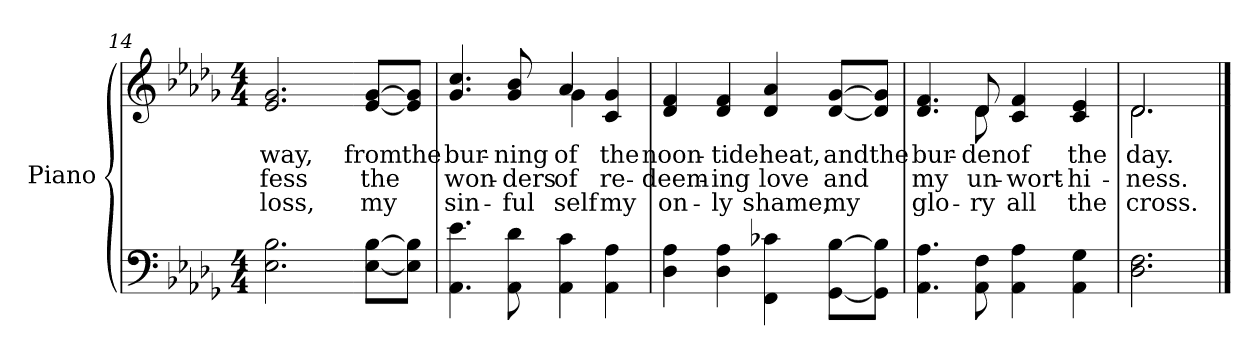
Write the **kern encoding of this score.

**kern	**kern	**text	**text	**text
*part2	*part1	*part1	*part1	*part1
*staff2	*staff1	*staff1	*staff1	*staff1
*I"Piano	*I"Piano	*	*	*
*I'Pno.	*I'Pno.	*	*	*
*clefF4	*clefG2	*	*	*
*k[b-e-a-d-g-]	*k[b-e-a-d-g-]	*	*	*
*D-:	*D-:	*	*	*
*M4/4	*M4/4	*	*	*
=14	=14	=14	=14	=14
!	!	!LO:LY:b:color=#000000	!LO:LY:b:color=#000000	!LO:LY:b:color=#000000
2.E-i\ 2.B-i	2.e-i/ 2.g-i	way,	-fess	loss,
!!LO:LB:g=z
=15-	=15-	=15-	=15-	=15-
!	!	!LO:LY:b:color=#000000	!LO:LY:b:color=#000000	!LO:LY:b:color=#000000
[8E-i\ [8B-i\L	[8e-i/ [8g-i/L	from	the	my
!	!	!LO:LY:b:color=#000000	!	!
8E-i]\ 8B-i]\J	8e-i]/ 8g-i]/J	the	.	.
=16	=16	=16	=16	=16
!	!	!LO:LY:b:color=#000000	!LO:LY:b:color=#000000	!LO:LY:b:color=#000000
*	*^	*	*	*
4.AA-i\ 4.e-i	4.g-i/ 4.cci	2ryy	bur-	won-	sin-
!	!	!	!LO:LY:b:color=#000000	!LO:LY:b:color=#000000	!LO:LY:b:color=#000000
8AA-i\ 8d-i	8g-i/ 8b-i	.	-ning	-ders	-ful
!	!	!	!LO:LY:b:color=#000000	!LO:LY:b:color=#000000	!LO:LY:b:color=#000000
4AA-i\ 4ci	4a-i/	4g-i\	of	of	self
!	!	!	!LO:LY:b:color=#000000	!LO:LY:b:color=#000000	!LO:LY:b:color=#000000
4AA-i\ 4A-i	4ci/ 4g-i	4ryy	the	re-	my
*	*v	*v	*	*	*
=17	=17	=17	=17	=17
*	*^	*	*	*
!	!	!	!LO:LY:b:color=#000000	!LO:LY:b:color=#000000	!LO:LY:b:color=#000000
*	*v	*v	*	*	*
4D-i\ 4A-i	4d-i/ 4fi	noon-	-deem-	on-
!	!	!LO:LY:b:color=#000000	!LO:LY:b:color=#000000	!LO:LY:b:color=#000000
4D-i\ 4A-i	4d-i/ 4fi	-tide	-ing	-ly
!	!	!LO:LY:b:color=#000000	!LO:LY:b:color=#000000	!LO:LY:b:color=#000000
4FFi\ 4c-Xi	4d-i/ 4a-i	heat,	love	shame,
!	!	!LO:LY:b:color=#000000	!LO:LY:b:color=#000000	!LO:LY:b:color=#000000
[8GG-i\ [8B-i\L	[8d-i/ [8g-i/L	and	and	my
!	!	!LO:LY:b:color=#000000	!	!
8GG-i]\ 8B-i]\J	8d-i]/ 8g-i]/J	the	.	.
=18	=18	=18	=18	=18
!	!	!LO:LY:b:color=#000000	!LO:LY:b:color=#000000	!LO:LY:b:color=#000000
*	*^	*	*	*
4.AA-i\ 4.A-i	4.d-i/ 4.fi	4.ryy	bur-	my	glo-
!	!	!	!LO:LY:b:color=#000000	!LO:LY:b:color=#000000	!LO:LY:b:color=#000000
8AA-i\ 8Fi	8d-i/	8d-i\	-den	un-	-ry
!	!	!	!LO:LY:b:color=#000000	!LO:LY:b:color=#000000	!LO:LY:b:color=#000000
4AA-i\ 4A-i	4ci/ 4fi	2ryy	of	-wort-	all
!	!	!	!LO:LY:b:color=#000000	!LO:LY:b:color=#000000	!LO:LY:b:color=#000000
4AA-i\ 4G-i	4ci/ 4e-i	.	the	-hi-	the
=19	=19	=19	=19	=19	=19
!	!	!	!LO:LY:b:color=#000000	!LO:LY:b:color=#000000	!LO:LY:b:color=#000000
2.D-i\ 2.Fi	2.d-i/	2.d-i\	day.	-ness.	cross.
*	*v	*v	*	*	*
==	==	==	==	==
*-	*-	*-	*-	*-
